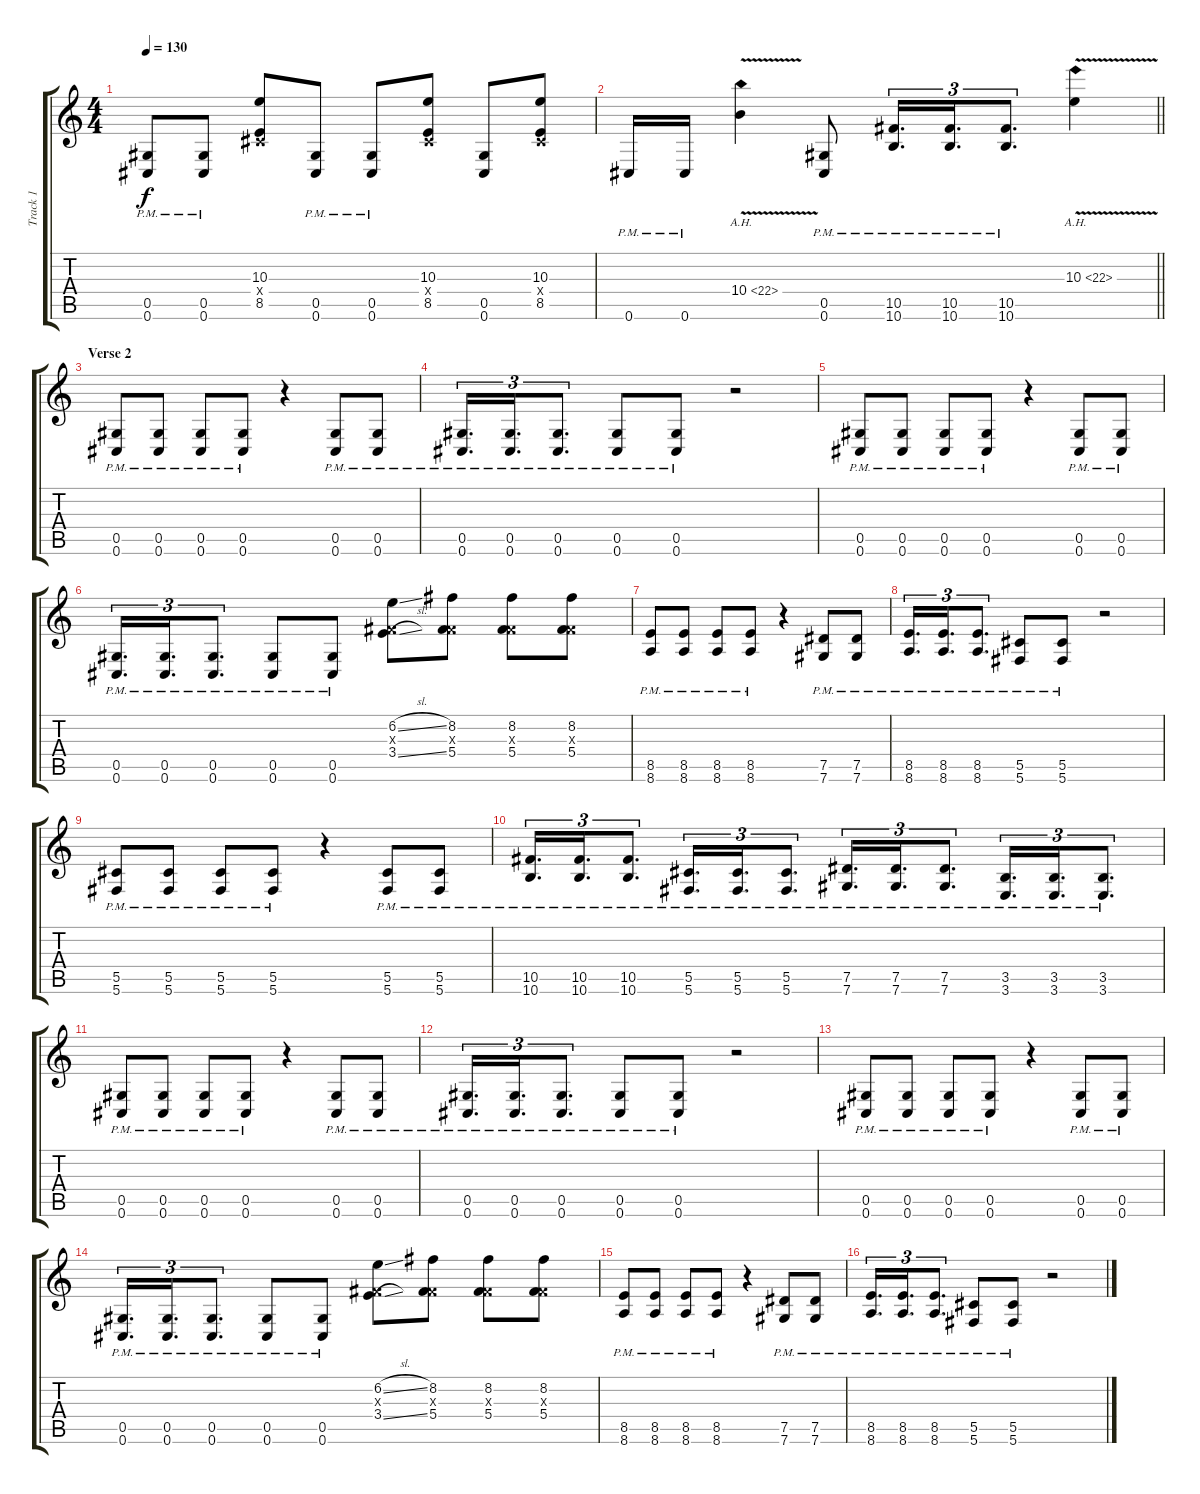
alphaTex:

\track ("Track 1" "Track 1") {instrument distortionguitar}
\staff {score tabs}
\tuning (Eb4 Bb3 Gb3 Db3 Ab2 Db2) {hide}
\ts (4 4)
\tempo 130
\clef g2
\ks c
(0.5{pm} 0.6{pm}).8{dy f} (0.5{pm} 0.6{pm}).8 (10.3 0.4{x} 8.5).8 (0.5{pm} 0.6{pm}).8 (0.5{pm} 0.6{pm}).8 (10.3 0.4{x} 8.5).8 (0.5 0.6).8 (10.3 0.4{x} 8.5).8 |
\barLineRight lightlight
0.6{pm}.16 0.6{pm}.16 10.4{ah 12 v}.4 (0.5{pm} 0.6{pm}).8 (10.5{pm} 10.6{pm}).16{d tu (3 2)} (10.5{pm} 10.6{pm}).16{d tu (3 2)} (10.5{pm} 10.6{pm}).8{d tu (3 2)} 10.3{ah 12 v}.4 |
\section ("" "Verse 2")
(0.5{pm} 0.6{pm}).8 (0.5{pm} 0.6{pm}).8 (0.5{pm} 0.6{pm}).8 (0.5{pm} 0.6{pm}).8 r.4 (0.5{pm} 0.6{pm}).8 (0.5{pm} 0.6{pm}).8 |
(0.5{pm} 0.6{pm}).16{d tu (3 2)} (0.5{pm} 0.6{pm}).16{d tu (3 2)} (0.5{pm} 0.6{pm}).8{d tu (3 2) beam split} (0.5{pm} 0.6{pm}).8{beam merge} (0.5{pm} 0.6{pm}).8 r.2 |
(0.5{pm} 0.6{pm}).8 (0.5{pm} 0.6{pm}).8 (0.5{pm} 0.6{pm}).8 (0.5{pm} 0.6{pm}).8 r.4 (0.5{pm} 0.6{pm}).8 (0.5{pm} 0.6{pm}).8 |
(0.5{pm} 0.6{pm}).16{d tu (3 2)} (0.5{pm} 0.6{pm}).16{d tu (3 2)} (0.5{pm} 0.6{pm}).8{d tu (3 2) beam split} (0.5{pm} 0.6{pm}).8{beam merge} (0.5{pm} 0.6{pm}).8 (6.2{sl} 0.3{x} 3.4{sl}).8 (8.2 0.3{x} 5.4).8 (8.2 0.3{x} 5.4).8 (8.2 0.3{x} 5.4).8 |
(8.5{pm} 8.6{pm}).8 (8.5{pm} 8.6{pm}).8 (8.5{pm} 8.6{pm}).8 (8.5{pm} 8.6{pm}).8 r.4 (7.5{pm} 7.6{pm}).8 (7.5{pm} 7.6{pm}).8 |
(8.5{pm} 8.6{pm}).16{d tu (3 2)} (8.5{pm} 8.6{pm}).16{d tu (3 2)} (8.5{pm} 8.6{pm}).8{d tu (3 2) beam split} (5.5{pm} 5.6{pm}).8{beam merge} (5.5{pm} 5.6{pm}).8 r.2 |
(5.5{pm} 5.6{pm}).8 (5.5{pm} 5.6{pm}).8 (5.5{pm} 5.6{pm}).8 (5.5{pm} 5.6{pm}).8 r.4 (5.5{pm} 5.6{pm}).8 (5.5{pm} 5.6{pm}).8 |
(10.5{pm} 10.6{pm}).16{d tu (3 2)} (10.5{pm} 10.6{pm}).16{d tu (3 2)} (10.5{pm} 10.6{pm}).8{d tu (3 2) beam split} (5.5{pm} 5.6{pm}).16{d tu (3 2) beam merge} (5.5{pm} 5.6{pm}).16{d tu (3 2)} (5.5{pm} 5.6{pm}).8{d tu (3 2)} (7.5{pm} 7.6{pm}).16{d tu (3 2)} (7.5{pm} 7.6{pm}).16{d tu (3 2)} (7.5{pm} 7.6{pm}).8{d tu (3 2)} (3.5{pm} 3.6{pm}).16{d tu (3 2)} (3.5{pm} 3.6{pm}).16{d tu (3 2)} (3.5{pm} 3.6{pm}).8{d tu (3 2)} |
(0.5{pm} 0.6{pm}).8 (0.5{pm} 0.6{pm}).8 (0.5{pm} 0.6{pm}).8 (0.5{pm} 0.6{pm}).8 r.4 (0.5{pm} 0.6{pm}).8 (0.5{pm} 0.6{pm}).8 |
(0.5{pm} 0.6{pm}).16{d tu (3 2)} (0.5{pm} 0.6{pm}).16{d tu (3 2)} (0.5{pm} 0.6{pm}).8{d tu (3 2) beam split} (0.5{pm} 0.6{pm}).8{beam merge} (0.5{pm} 0.6{pm}).8 r.2 |
(0.5{pm} 0.6{pm}).8 (0.5{pm} 0.6{pm}).8 (0.5{pm} 0.6{pm}).8 (0.5{pm} 0.6{pm}).8 r.4 (0.5{pm} 0.6{pm}).8 (0.5{pm} 0.6{pm}).8 |
(0.5{pm} 0.6{pm}).16{d tu (3 2)} (0.5{pm} 0.6{pm}).16{d tu (3 2)} (0.5{pm} 0.6{pm}).8{d tu (3 2) beam split} (0.5{pm} 0.6{pm}).8{beam merge} (0.5{pm} 0.6{pm}).8 (6.2{sl} 0.3{x} 3.4{sl}).8 (8.2 0.3{x} 5.4).8 (8.2 0.3{x} 5.4).8 (8.2 0.3{x} 5.4).8 |
(8.5{pm} 8.6{pm}).8 (8.5{pm} 8.6{pm}).8 (8.5{pm} 8.6{pm}).8 (8.5{pm} 8.6{pm}).8 r.4 (7.5{pm} 7.6{pm}).8 (7.5{pm} 7.6{pm}).8 |
(8.5{pm} 8.6{pm}).16{d tu (3 2)} (8.5{pm} 8.6{pm}).16{d tu (3 2)} (8.5{pm} 8.6{pm}).8{d tu (3 2) beam split} (5.5{pm} 5.6{pm}).8{beam merge} (5.5{pm} 5.6{pm}).8 r.2
